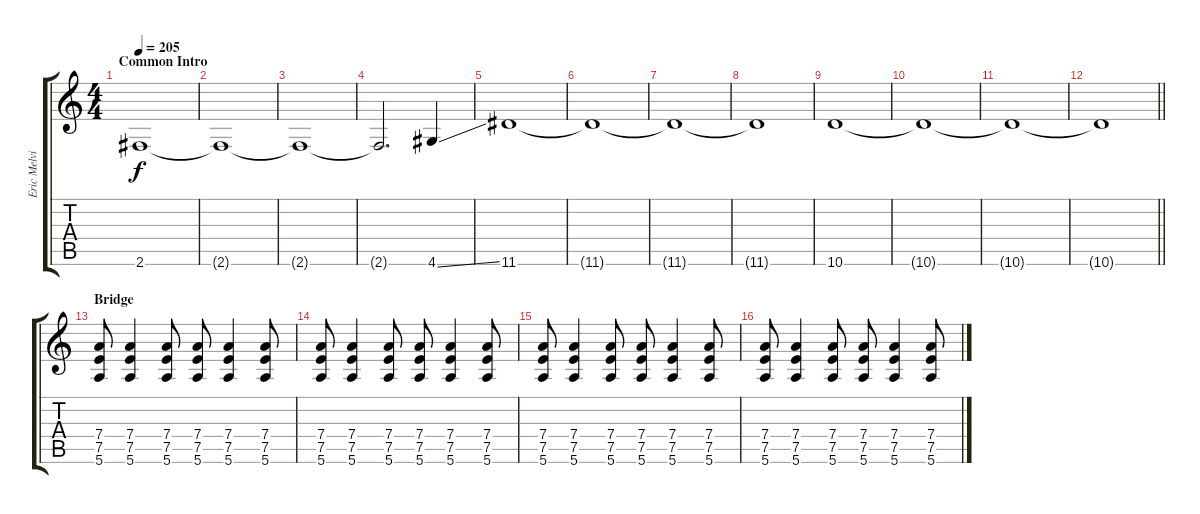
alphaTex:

\track ("Eric Melvin" "Eric Melvi") {instrument overdrivenguitar}
\staff {score tabs}
\tuning (E4 B3 G3 D3 A2 E2) {hide}
\ts (4 4)
\section ("" "Common Intro")
\tempo 205
\clef g2
\ks c
2.6.1{dy f} |
2.6{t}.1 |
2.6{t}.1 |
2.6{t}.2{d} 4.6{ss}.4 |
11.6.1 |
11.6{t}.1 |
11.6{t}.1 |
11.6{t}.1 |
10.6.1 |
10.6{t}.1 |
10.6{t}.1 |
\barLineRight lightlight
10.6{t}.1 |
\section ("" "Bridge")
(7.4 7.5 5.6).8 (7.4 7.5 5.6).4 (7.4 7.5 5.6).8 (7.4 7.5 5.6).8 (7.4 7.5 5.6).4 (7.4 7.5 5.6).8 |
(7.4 7.5 5.6).8 (7.4 7.5 5.6).4 (7.4 7.5 5.6).8 (7.4 7.5 5.6).8 (7.4 7.5 5.6).4 (7.4 7.5 5.6).8 |
(7.4 7.5 5.6).8 (7.4 7.5 5.6).4 (7.4 7.5 5.6).8 (7.4 7.5 5.6).8 (7.4 7.5 5.6).4 (7.4 7.5 5.6).8 |
(7.4 7.5 5.6).8 (7.4 7.5 5.6).4 (7.4 7.5 5.6).8 (7.4 7.5 5.6).8 (7.4 7.5 5.6).4 (7.4 7.5 5.6).8
